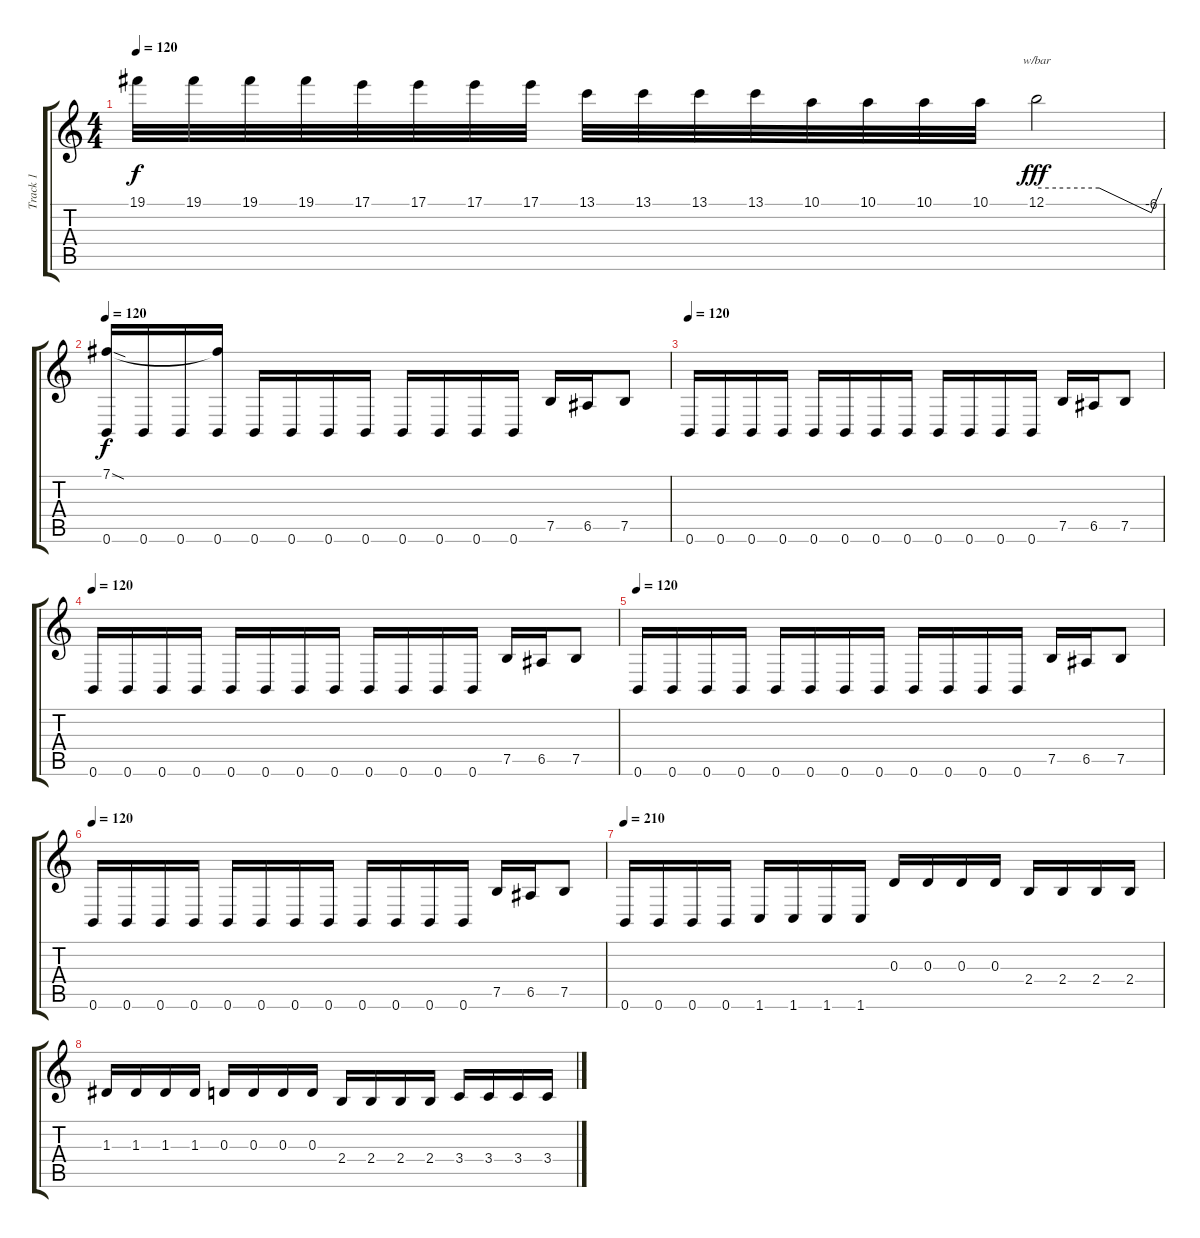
\track ("Track 1" "Track 1") {instrument distortionguitar}
\staff {score tabs}
\tuning (B3 Gb3 D3 A2 E2 B1) {hide}
\ts (4 4)
\tempo 120
\clef g2
\ks c
19.1.32{dy f} 19.1.32 19.1.32 19.1.32 17.1.32 17.1.32 17.1.32 17.1.32 13.1.32 13.1.32 13.1.32 13.1.32 10.1.32 10.1.32 10.1.32 10.1.32 12.1.2{tbe (custom default 0 0 30 0 55 -24 60 0) dy fff} |
\tempo 120
(7.1{sod} 0.6).16{dy f} 0.6.16 0.6.16 (7.1{t} 0.6).16 0.6.16 0.6.16 0.6.16 0.6.16 0.6.16 0.6.16 0.6.16 0.6.16 7.5.16 6.5.16 7.5.8 |
\tempo 120
0.6.16 0.6.16 0.6.16 0.6.16 0.6.16 0.6.16 0.6.16 0.6.16 0.6.16 0.6.16 0.6.16 0.6.16 7.5.16 6.5.16 7.5.8 |
\tempo 120
0.6.16 0.6.16 0.6.16 0.6.16 0.6.16 0.6.16 0.6.16 0.6.16 0.6.16 0.6.16 0.6.16 0.6.16 7.5.16 6.5.16 7.5.8 |
\tempo 120
0.6.16 0.6.16 0.6.16 0.6.16 0.6.16 0.6.16 0.6.16 0.6.16 0.6.16 0.6.16 0.6.16 0.6.16 7.5.16 6.5.16 7.5.8 |
\tempo 120
0.6.16 0.6.16 0.6.16 0.6.16 0.6.16 0.6.16 0.6.16 0.6.16 0.6.16 0.6.16 0.6.16 0.6.16 7.5.16 6.5.16 7.5.8 |
\tempo 210
0.6.16 0.6.16 0.6.16 0.6.16 1.6.16 1.6.16 1.6.16 1.6.16 0.3.16 0.3.16 0.3.16 0.3.16 2.4.16 2.4.16 2.4.16 2.4.16 |
1.3.16 1.3.16 1.3.16 1.3.16 0.3.16 0.3.16 0.3.16 0.3.16 2.4.16 2.4.16 2.4.16 2.4.16 3.4.16 3.4.16 3.4.16 3.4.16
